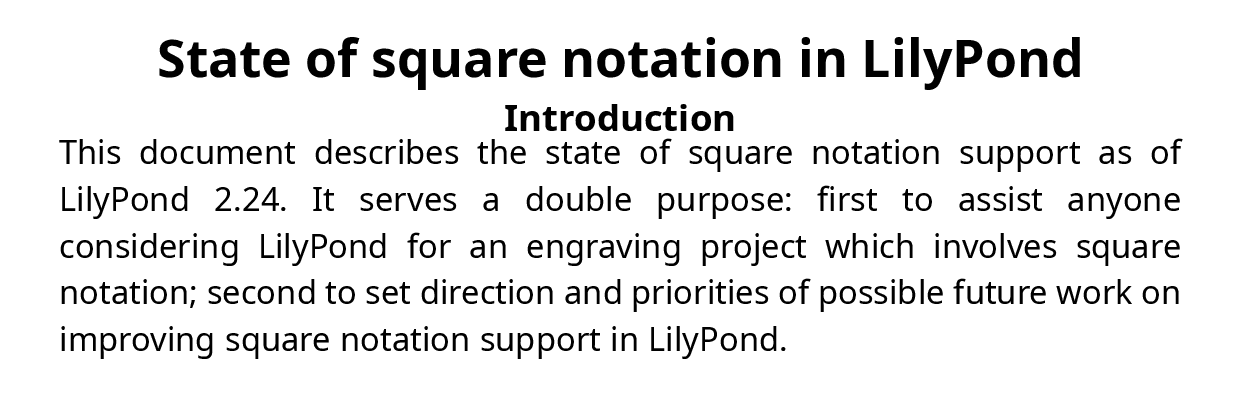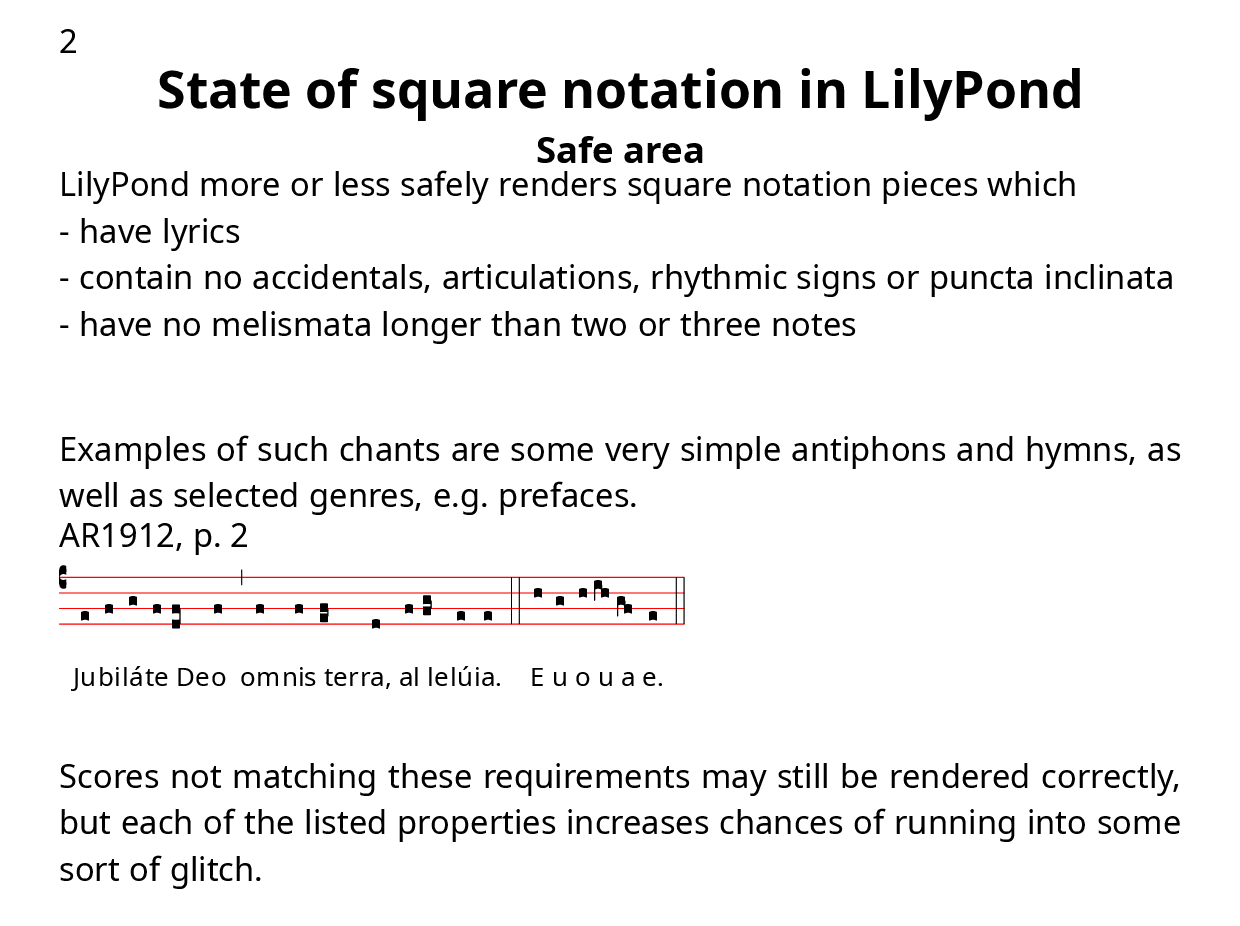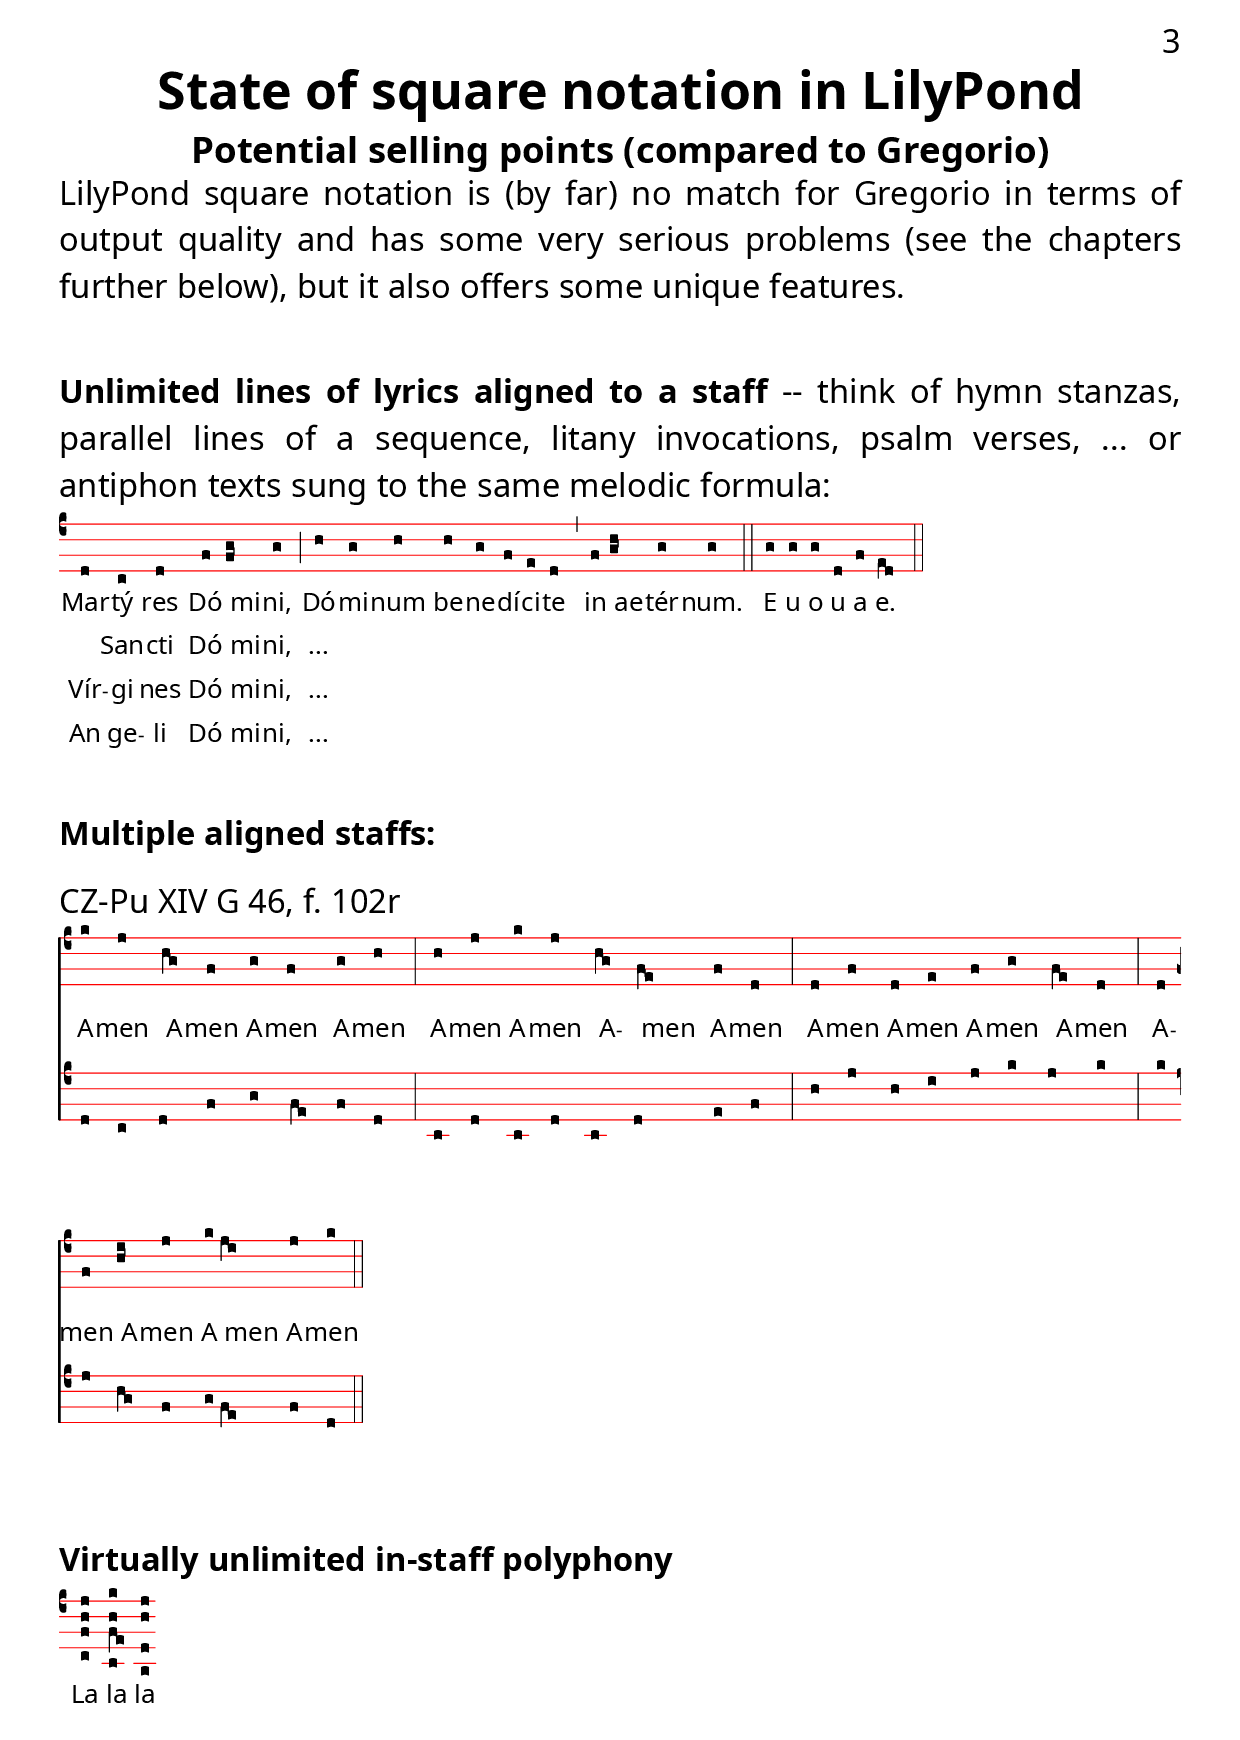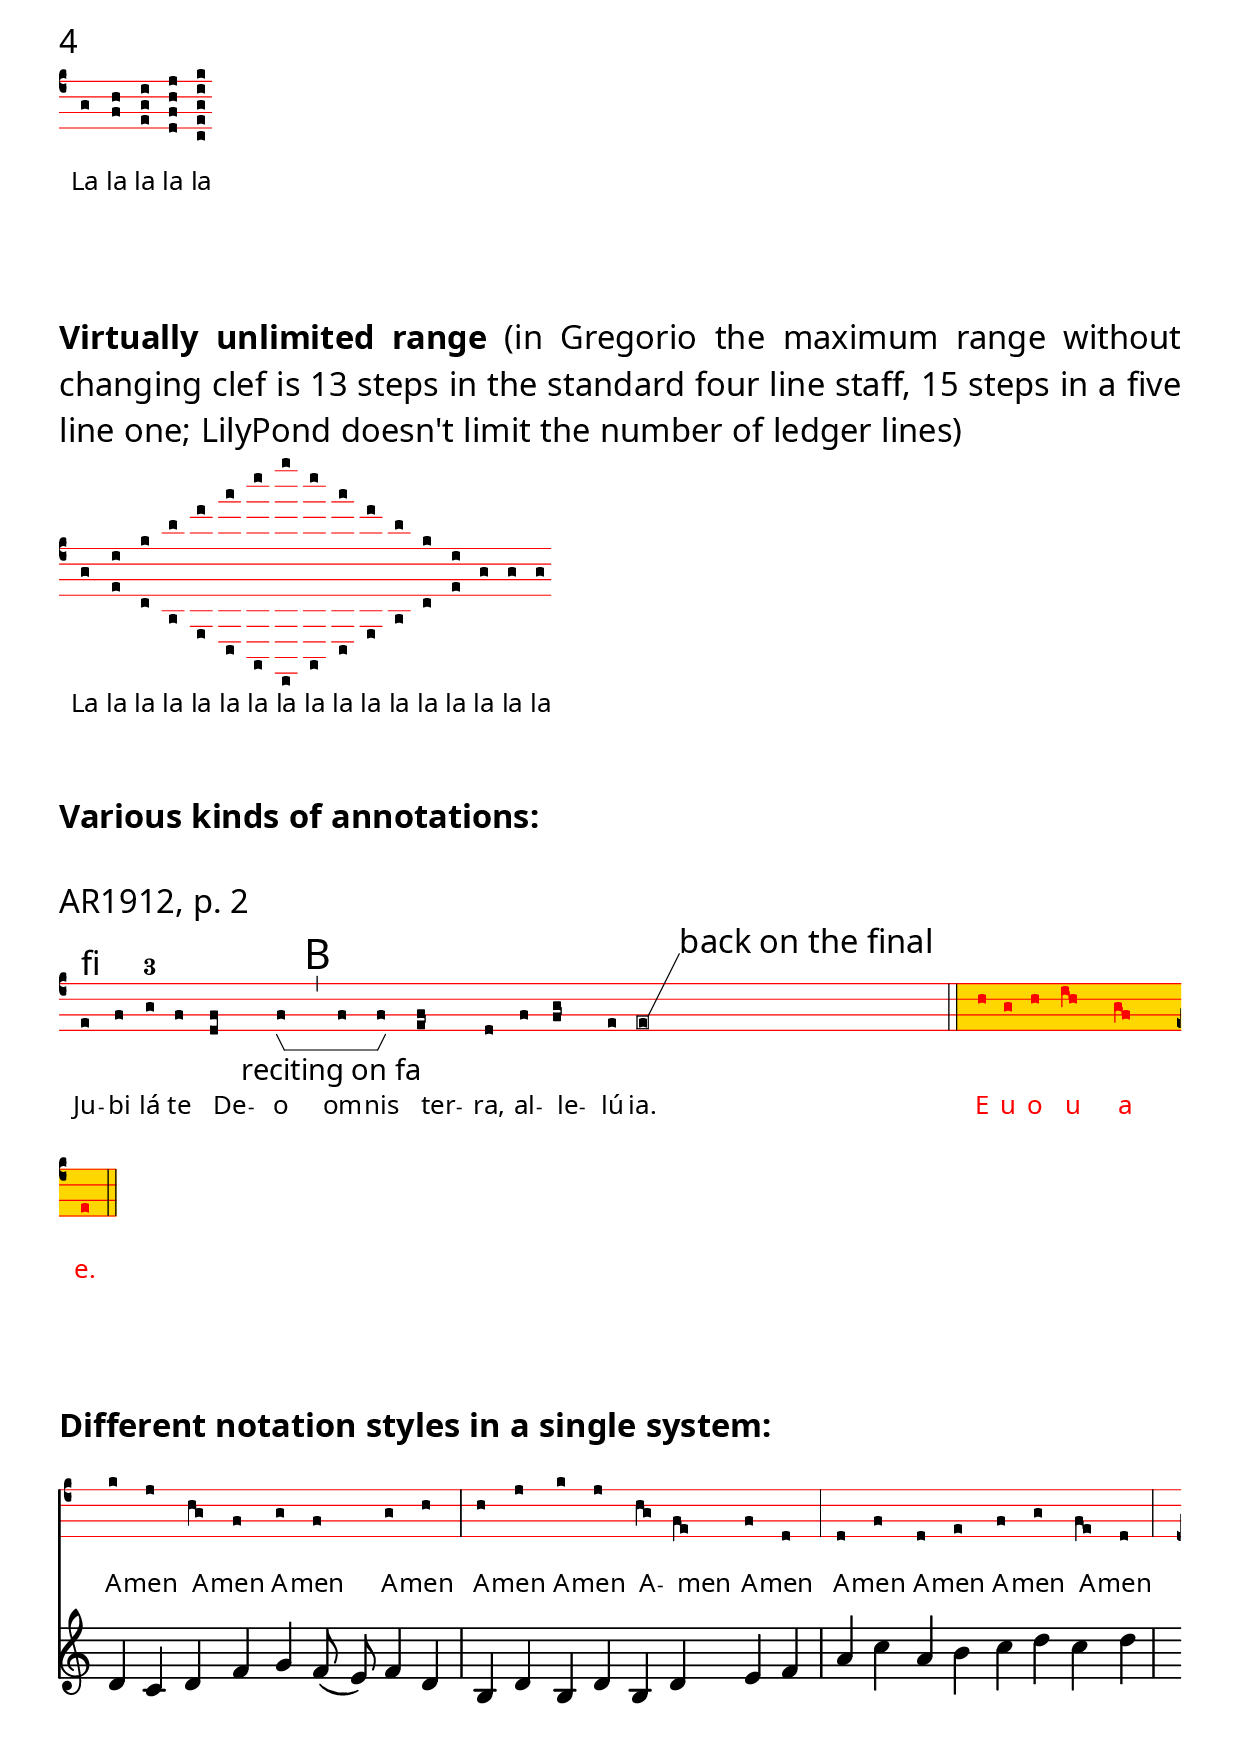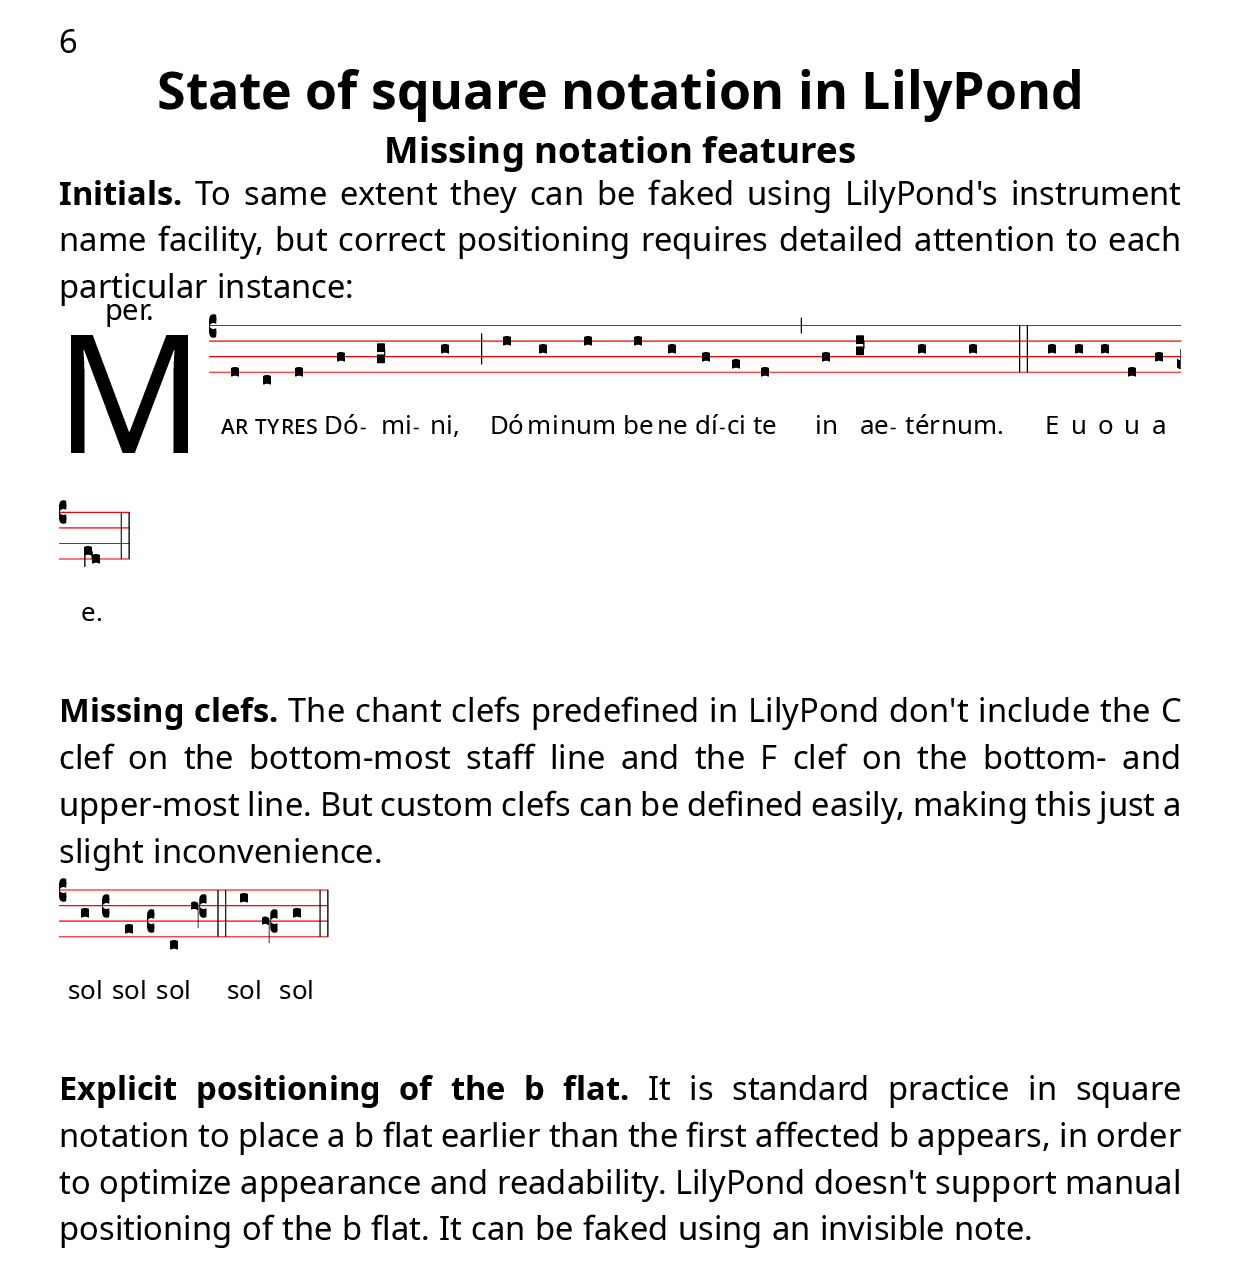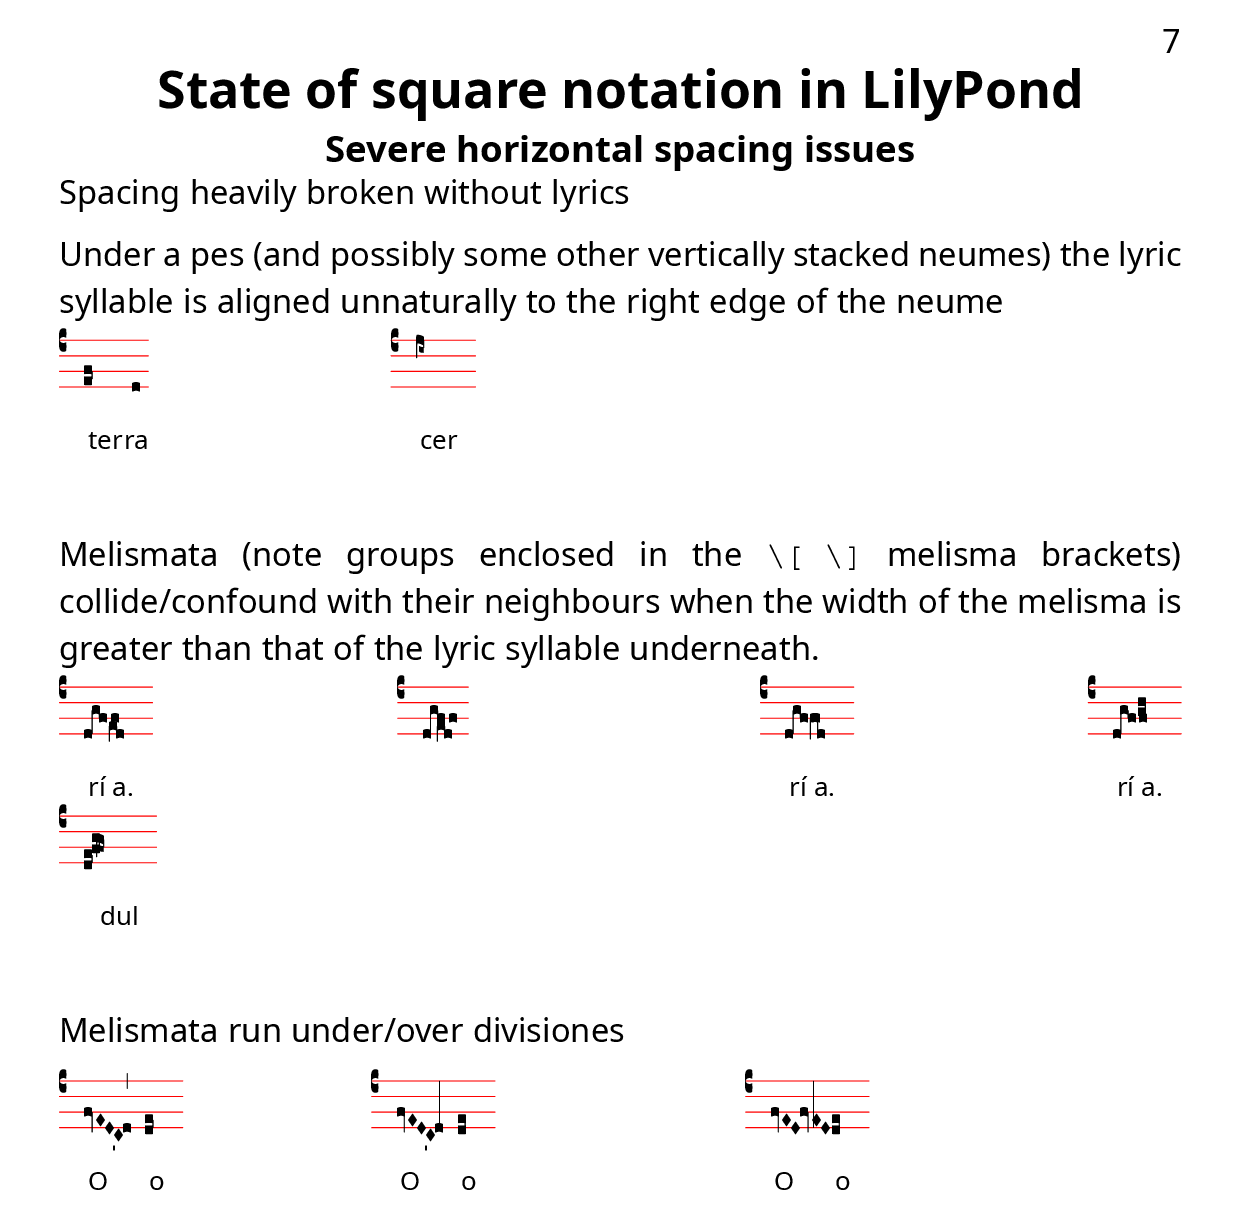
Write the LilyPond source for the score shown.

\version "2.24.1"

\include "gregorian.ly"
\version "2.24.1"

#(set-global-staff-size 30)

\paper {
  #(define fonts
     (set-global-fonts
      #:roman "Junicode"
      #:factor (/ staff-height pt 21)))

  markup-markup-spacing.basic-distance = #4
}

\layout {
  \override VaticanaLyrics.LyricText.font-size = #-2
}


\header {
  title = "State of square notation in LilyPond"
}

\bookpart {
  \header { subtitle = "Introduction" }

  \markup\justify{
    This document describes the state of square notation support
    as of LilyPond 2.24.
    It serves a double purpose:
    first to assist anyone considering LilyPond for an engraving project
    which involves square notation;
    second to set direction and priorities of possible future work on
    improving square notation support in LilyPond.
  }
}

\bookpart {
  \header { subtitle = "Safe area" }

  \markup\column{
    \line{LilyPond more or less safely renders square notation pieces which}
    \line{- have lyrics}
    \line{- contain no accidentals, articulations, rhythmic signs or puncta inclinata}
    \line{- have no melismata longer than two or three notes}
  }

  \markup\vspace #1

  \markup\justify{
    Examples of such chants are some very simple antiphons and hymns,
    as well as selected genres, e.g. prefaces.
  }

  \score {
    <<
    \new VaticanaVoice = "v" {
      \clef "vaticana-do3"
      e f g f \[ d\melisma \pes f\melismaEnd \] f \divisioMinima
      f f \[ e\melisma \pes f\melismaEnd \] d f \[ f\melisma \pes g\melismaEnd \] e e \finalis
      a g a \[ b\melisma \flexa a\melismaEnd \] \[ g\melisma \flexa f\melismaEnd \] e \finalis
    }
    \new VaticanaLyrics \lyricsto "v" {
      Ju -- bi -- lá -- te De -- o
      om -- nis ter -- ra, al -- le -- lú -- ia.
      E u o u a e.
    }
    >>
    \header {
      piece = "AR1912, p. 2"
    }
  }


  \markup\justify{
    Scores not matching these requirements may still be rendered correctly,
    but each of the listed properties increases chances of running into
    some sort of glitch.
  }

  % TODO example of a piece rendering correctly even with the risky features
}

\bookpart {
  \header {
    subtitle = "Potential selling points (compared to Gregorio)"
  }

  \markup\justify{
    LilyPond square notation is (by far) no match for Gregorio in terms of
    output quality and has some very serious problems (see the chapters
    further below), but it also offers some unique features.
  }

  \markup\vspace #1

  \markup\justify{
    \bold{Unlimited lines of lyrics aligned to a staff}
    -- think of hymn stanzas, parallel lines of a sequence,
    litany invocations, psalm verses, ...
    or antiphon texts sung to the same melodic formula:
  }

  \score {
    <<
    \new VaticanaVoice = "v" {
      \clef "vaticana-do3"
      d c d f \[ f\melisma \pes g\melismaEnd \] g \divisioMaior
      a g a a g f e d \divisioMinima f \[ g\melisma \pes a\melismaEnd \] g g \finalis

      g g g d f \[ e \flexa d \] \finalis
    }
    \new VaticanaLyrics \lyricsto "v" {
      Mar -- tý -- res Dó -- mi -- ni,
      Dó -- mi -- num be -- ne -- dí -- ci -- te in ae -- tér -- num.

      E u o u a e.
    }
    \new VaticanaLyrics \lyricsto "v" {
      _ San -- cti Dó -- mi -- ni, "..."
    }
    \new VaticanaLyrics \lyricsto "v" {
      Vír -- gi -- nes Dó -- mi -- ni, "..."
    }
    \new VaticanaLyrics \lyricsto "v" {
      An -- ge -- li Dó -- mi -- ni, "..."
    }
    >>
    \header {
      piece = ""
    }
  }

  \markup\vspace #1

  \markup\bold{Multiple aligned staffs:}

  \score {
    <<
      \new VaticanaVoice = "voice-a" {
        \clef "vaticana-do3"
        % in square notation durations don't affect the note appearance,
        % but are useful when aligning voices
        d' c' \[ a8\melisma \flexa g\melismaEnd \] f4 g f g a \divisioMaxima
        a c' d' c' \[ a8\melisma \flexa g\melismaEnd \] \[ f\melisma \flexa e\melismaEnd \] f4 d \divisioMaxima
        d f d e f g \[ f8\melisma \flexa e\melismaEnd \] d4 \divisioMaxima
        d f \[ a\melisma \pes b\melismaEnd \] c' d' \[ c'\melisma \pes b\melismaEnd \] c' d' \finalis
      }
      \new VaticanaLyrics \lyricsto "voice-a" { \repeat unfold 16 { A -- men } }
      \new VaticanaVoice {
        \clef "vaticana-do3"
        d c d f g \[ f8\melisma \flexa e\melismaEnd \] f4 d \divisioMaxima
        b, d b, d b, d e f \divisioMaxima
        a c' a b c' d' c' d' \divisioMaxima
        d' c' \[ a\melisma \flexa g\melismaEnd \] f g \[ f\melisma \flexa e\melismaEnd \] f d \finalis
      }
    >>
    \header {
      piece = \markup\with-url
        "https://new.manuscriptorium.com/apis/resolver-api/cs/browser/default/detail?url=https://collectiones.manuscriptorium.com/assorted/AIPDIG/NKCR__/7/AIPDIG-NKCR__XIV_G_46____2SSE2F7-cs/&imageId=https://imagines.manuscriptorium.com/loris/AIPDIG-NKCR__XIV_G_46____2SSE2F7-cs/ID0102r"
        "CZ-Pu XIV G 46, f. 102r"
    }
    \layout {
      \override VaticanaStaff.Clef.extra-offset = #'(0.3 . 0)
    }
  }

  \markup\vspace #1

  \markup\justify{
    \bold{Virtually unlimited in-staff polyphony}
  }

  % polyphony entered as separate voices
  \score {
    <<
      \new VaticanaStaff <<
        \new VaticanaVoice = "v" {
          \clef "vaticana-do3"
          c' d' c'
        }
        \new VaticanaVoice {
          % TODO fix LilyPond warnings
          a a a
        }
        \new VaticanaVoice {
          f \[ f8 \flexa e \] d4
        }
        \new VaticanaVoice {
          c b, a,
        }
      >>
      \new VaticanaLyrics \lyricsto "v" {
        La la la
      }
    >>
  }

  % polyphony entered as chords
  \score {
    <<
      \new VaticanaVoice = "v" {
        \clef "vaticana-do3"
        g
        <f a>
        <e g b>
        <d f a c'>
        <c e g b d'>
      }
      \new VaticanaLyrics \lyricsto "v" {
        La la la la la
      }
    >>
  }

  \markup\vspace #1

  \markup\justify{
    \bold{Virtually unlimited range} (in Gregorio the maximum range without changing
    clef is 13 steps in the standard four line staff, 15 steps in a five line one;
    LilyPond doesn't limit the number of ledger lines)
  }

  \score {
    <<
      \new VaticanaStaff <<
        \new VaticanaVoice = "v" {
          \clef "vaticana-do3"
          g b d' f' a' c'' e'' g''
          e'' c'' a' f' d' b g g g
        }
        \new VaticanaVoice {
          g e c a, f, d, b,, g,,
          b,, d, f, a, c e
        }
      >>
      \new VaticanaLyrics \lyricsto "v" {
        La \repeat unfold 16 { la }
      }
    >>
  }

  \markup\vspace #1

  \markup\bold{Various kinds of annotations:}

  \score {
    <<
    \new VaticanaVoice = "v" \with {
      \consists Balloon_engraver
      \consists Horizontal_bracket_engraver
    } {
      \clef "vaticana-do3"
      e^"fi" % markup attached to a note
      f g-3 % fingering doesn't make much sense in chant, but it's available
      f \[ d\melisma \pes f\melismaEnd \]
      \once\override HorizontalBracketText.text = "reciting on fa" % horizontal bracket with a label
      f\startGroup \divisioMinima
      \mark "B" % rehearsal mark
      f f\stopGroup \[ e\melisma \pes f\melismaEnd \] d f \[ f\melisma \pes g\melismaEnd \] e \balloonGrobText #'NoteHead #'(2 . 4) \markup { "back on the final" } e \finalis

      \override NoteHead.color = #red % coloured objects
      \staffHighlight "gold"

      a g a \[ b\melisma \flexa a\melismaEnd \] \[ g\melisma \flexa f\melismaEnd \] e \finalis
    }
    \new VaticanaLyrics \lyricsto "v" {
      Ju -- bi -- lá -- te De -- o
      om -- nis ter -- ra, al -- le -- lú -- ia.

      \override Lyrics.LyricText.color = #red

      E u o u a e.
    }
    >>
    \header {
      piece = "AR1912, p. 2"
    }
  }

  \markup\vspace #1

  \markup\bold{Different notation styles in a single system:}

  \score {
    <<
      \new VaticanaVoice = "voice-a" {
        \clef "vaticana-do3"
        % in square notation durations don't affect the note appearance,
        % but are useful when aligning voices
        d' c' \[ a8\melisma \flexa g\melismaEnd \] f4 g f g a \divisioMaxima
        a c' d' c' \[ a8\melisma \flexa g\melismaEnd \] \[ f\melisma \flexa e\melismaEnd \] f4 d \divisioMaxima
        d f d e f g \[ f8\melisma \flexa e\melismaEnd \] d4 \divisioMaxima
        d f \[ a8\melisma \pes b\melismaEnd \] c'4 d' \[ c'8\melisma \pes b\melismaEnd \] c'4 d' \finalis
      }
      \new VaticanaLyrics \lyricsto "voice-a" { \repeat unfold 16 { A -- men } }
      \new Voice \with { \magnifyStaff #4/5 } \transpose c c' {
        \cadenzaOn
        d c d f g f8( e) f4 d \bar "|"
        b, d b, d b, d e f \bar "|"
        a c' a b c' d' c' d' \bar "|"
        d' c' a8( g) f4 g f8( e) f4 d \bar "||"
      }
    >>
    \layout {
      \override VaticanaStaff.Clef.extra-offset = #'(0.3 . 0)
      \override Staff.TimeSignature.stencil = ##f
    }
  }

  \markup\column{
    \line{}
    \line{}
  }
}

\bookpart {
  \header { subtitle = "Missing notation features" }

  \markup\justify{
    \bold{Initials.}
    To same extent they can be faked using LilyPond's instrument name facility,
    but correct positioning requires detailed attention to each particular instance:
  }

  \score {
    <<
    \new VaticanaVoice = "v" {
      \set VaticanaStaff.instrumentName =
        \markup\center-column{
          \small{per.}
          \vspace #0.2
          \override #'(font-size . 14) M
        }

      \clef "vaticana-do3"
      d c d f \[ f\melisma \pes g\melismaEnd \] g \divisioMaior
      a g a a g f e d \divisioMinima f \[ g\melisma \pes a\melismaEnd \] g g \finalis

      g g g d f \[ e \flexa d \] \finalis
    }
    \new VaticanaLyrics \lyricsto "v" {
      \override LyricText.font-features = #'("smcp") % small caps
      ar -- ty -- res
      \revert LyricText.font-features

      Dó -- mi -- ni,
      Dó -- mi -- num be -- ne -- dí -- ci -- te in ae -- tér -- num.

      E u o u a e.
    }
    >>
    \header {
      piece = ""
    }
    \layout {
      indent = 1\in % make space for the initial

      % manually align the initial with lyrics baseline
      \override VaticanaStaff.InstrumentName.extra-offset = #'(0 . -1.9)
    }
  }

  \markup\justify{
    \bold{Missing clefs.}
    The chant clefs predefined in LilyPond
    don't include the C clef on the bottom-most staff line
    and the F clef on the bottom- and upper-most line.
    But custom clefs can be defined easily, making this just a slight inconvenience.
  }

  \score {
    <<
    \new VaticanaVoice = "v" {
      \clef "vaticana-do3"
      g
      \clef "vaticana-do2"
      g
      \clef "vaticana-do1"
      g

      \finalis % TODO why is the first fa clef rendered *before* the divisio? Can this be fixed?

      \clef "vaticana-fa2"
      g
      \clef "vaticana-fa1"
      g
      \finalis
    }
    \new VaticanaLyrics \lyricsto "v" {
      \repeat unfold 5 { sol }
    }
    >>
  }

  \markup\justify{
    \bold{Explicit positioning of the b flat.}
    It is standard practice in square notation to place a b flat
    earlier than the first affected b appears,
    in order to optimize appearance and readability.
    LilyPond doesn't support manual positioning of the b flat.
    It can be faked using an invisible note.
  }

  % TODO real-life example
}

\bookpart {
  \header { subtitle = "Severe horizontal spacing issues" }

  \markup{Spacing heavily broken without lyrics}
  % TODO

  \markup\justify{
    Under a pes (and possibly some other vertically stacked neumes)
    the lyric syllable is aligned unnaturally to the right edge of the neume
  }

  \markup\fill-line{
    \score {
      <<
      \new VaticanaVoice = "v" {
        \clef "vaticana-do3"
        \[ e\melisma \pes f\melismaEnd \] d
      }
      \new VaticanaLyrics \lyricsto "v" { ter -- ra }
      >>
    }

    \score {
      <<
      \new VaticanaVoice = "v" {
        \clef "vaticana-do3"
        \[ c'\melisma \flexa \deminutum b\melismaEnd \]
      }
      \new VaticanaLyrics \lyricsto "v" { cer }
      >>
    }

    "" ""
  }

  \markup\vspace #1

  \markup\justify{
    Melismata (note groups enclosed in the \typewriter{"\\[ \\]"} melisma brackets)
    collide/confound with their neighbours
    when the width of the melisma is greater than that of the lyric syllable underneath.
  }

  \markup\fill-line{
    % neume "sliding under" the previous one
    \score {
      <<
      \new VaticanaVoice = "v" {
        \clef "vaticana-do3"
        \[ d\melisma \pes g \flexa f f\melismaEnd \] \[ e\melisma \flexa d\melismaEnd \]
      }
      \new VaticanaLyrics \lyricsto "v" { rí -- a. }
      >>
    }

    % the same neumes come out slightly different without lyrics
    \score {
      \new VaticanaVoice = "v" {
        \clef "vaticana-do3"
        \[ d\melisma \pes g \flexa f f\melismaEnd \] \[ e\melisma \flexa d\melismaEnd \]
      }
    }

    % the final f of the first neume and initial f of the second one are rendered over each other / merged
    \score {
      <<
      \new VaticanaVoice = "v" {
        \clef "vaticana-do3"
        \[ d\melisma \pes g \flexa f f\melismaEnd \] \[ f\melisma \flexa d\melismaEnd \]
      }
      \new VaticanaLyrics \lyricsto "v" { rí -- a. }
      >>
    }

    % neume "sliding over" the previous one
    \score {
      <<
      \new VaticanaVoice = "v" {
        \clef "vaticana-do3"
        \[ d\melisma \pes g \flexa f f\melismaEnd \] \[ g\melisma \flexa a\melismaEnd \]
      }
      \new VaticanaLyrics \lyricsto "v" { rí -- a. }
      >>
    }
  }

  \markup\fill-line{
    % neume without lyrics merges with the following one
    \score {
      <<
      \new VaticanaVoice = "v" {
        \clef "vaticana-do3"
        \[ d\melisma \pes e f \flexa g\melismaEnd \] \[ g\melisma \flexa \deminutum f\melismaEnd \]
      }
      \new VaticanaLyrics \lyricsto "v" { _ dul }
      >>
    }

    "" "" ""
  }

  \markup\vspace #1

  \markup{Melismata run under/over divisiones}

  \markup\fill-line{
    % neume under a divisio minima
    \score {
      <<
      \new VaticanaVoice = "v" {
        \clef "vaticana-do3"
        \[ \virga f\melisma \inclinatum e \inclinatum d \inclinatum c\ictus d\melismaEnd \]
        \divisioMinima
        \[ d\melisma \pes e\melismaEnd \]
      }
      \new VaticanaLyrics \lyricsto "v" { O o }
      >>
    }

    % neume crossing a divisio maxima
    \score {
      <<
      \new VaticanaVoice = "v" {
        \clef "vaticana-do3"
        \[ \virga f\melisma \inclinatum e \inclinatum d \inclinatum c\ictus d\melismaEnd \]
        \divisioMaxima
        \[ d\melisma \pes e\melismaEnd \]
      }
      \new VaticanaLyrics \lyricsto "v" { O o }
      >>
    }

    % neume crossing a divisio maxima
    \score {
      <<
      \new VaticanaVoice = "v" {
        \clef "vaticana-do3"
        \[ \virga f\melisma \inclinatum e \inclinatum d
           \virga f \inclinatum e \inclinatum d\melismaEnd \]
        \divisioMaxima
        \[ d\melisma \pes e\melismaEnd \]
      }
      \new VaticanaLyrics \lyricsto "v" { O o }
      >>
    }

    ""
  }

}

\bookpart {
  \header { subtitle = "Other glitches" }

  \markup\column{
    \line{}
    \line{}
  }
}
